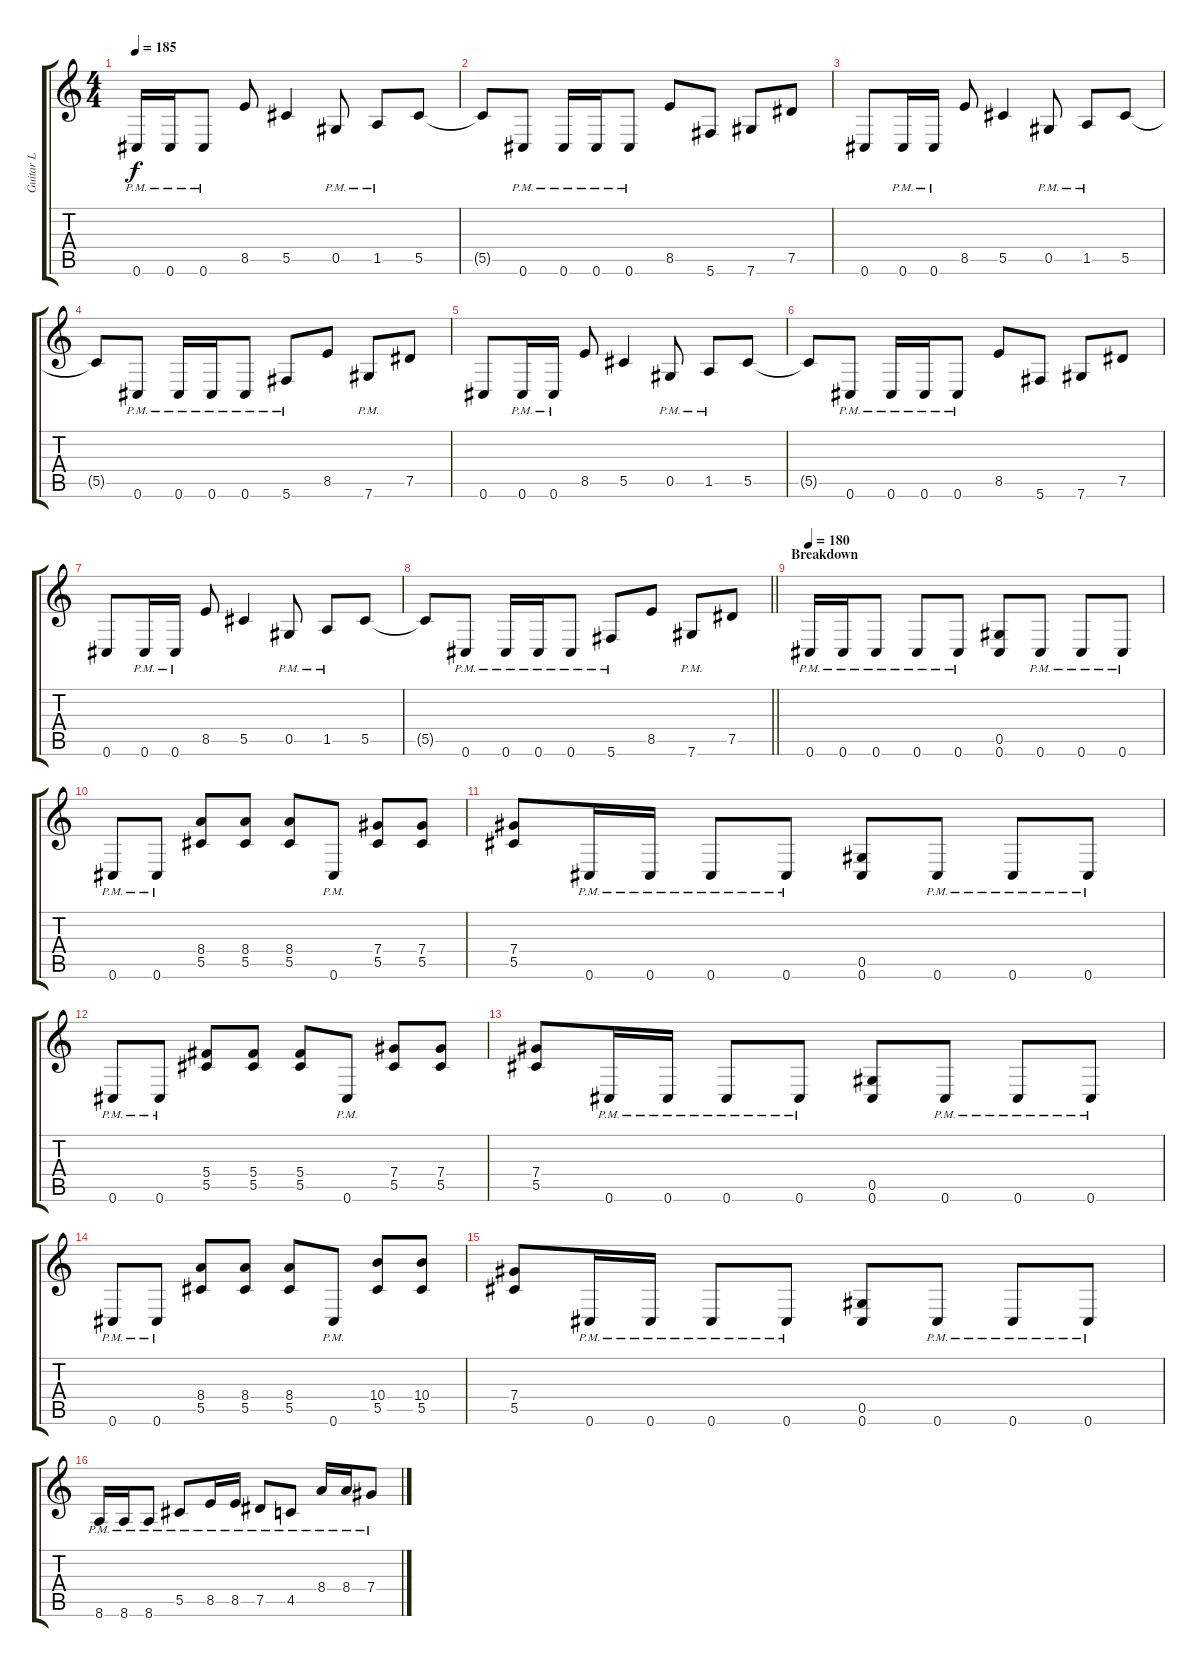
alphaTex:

\track ("Guitar L" "Guitar L") {instrument distortionguitar}
\staff {score tabs}
\tuning (Eb4 Bb3 Gb3 Db3 Ab2 Db2) {hide}
\ts (4 4)
\tempo 185
\clef g2
\ks c
0.6{pm}.16{dy f} 0.6{pm}.16 0.6{pm}.8 8.5.8 5.5.4 0.5{pm}.8 1.5{pm}.8 5.5.8 |
5.5{t}.8 0.6{pm}.8 0.6{pm}.16 0.6{pm}.16 0.6{pm}.8 8.5.8 5.6.8 7.6.8 7.5.8 |
0.6.8 0.6{pm}.16 0.6{pm}.16 8.5.8 5.5.4 0.5{pm}.8 1.5{pm}.8 5.5.8 |
5.5{t}.8 0.6{pm}.8 0.6{pm}.16 0.6{pm}.16 0.6{pm}.8 5.6{pm}.8 8.5.8 7.6{pm}.8 7.5.8 |
0.6.8 0.6{pm}.16 0.6{pm}.16 8.5.8 5.5.4 0.5{pm}.8 1.5{pm}.8 5.5.8 |
5.5{t}.8 0.6{pm}.8 0.6{pm}.16 0.6{pm}.16 0.6{pm}.8 8.5.8 5.6.8 7.6.8 7.5.8 |
0.6.8 0.6{pm}.16 0.6{pm}.16 8.5.8 5.5.4 0.5{pm}.8 1.5{pm}.8 5.5.8 |
\barLineRight lightlight
5.5{t}.8 0.6{pm}.8 0.6{pm}.16 0.6{pm}.16 0.6{pm}.8 5.6{pm}.8 8.5.8 7.6{pm}.8 7.5.8 |
\section ("" "Breakdown")
\tempo 180
0.6{pm}.16 0.6{pm}.16 0.6{pm}.8 0.6{pm}.8 0.6{pm}.8 (0.5 0.6).8 0.6{pm}.8 0.6{pm}.8 0.6{pm}.8 |
0.6{pm}.8 0.6{pm}.8 (8.4 5.5).8 (8.4 5.5).8 (8.4 5.5).8 0.6{pm}.8 (7.4 5.5).8 (7.4 5.5).8 |
(7.4 5.5).8 0.6{pm}.16 0.6{pm}.16 0.6{pm}.8 0.6{pm}.8 (0.5 0.6).8 0.6{pm}.8 0.6{pm}.8 0.6{pm}.8 |
0.6{pm}.8 0.6{pm}.8 (5.4 5.5).8 (5.4 5.5).8 (5.4 5.5).8 0.6{pm}.8 (7.4 5.5).8 (7.4 5.5).8 |
(7.4 5.5).8 0.6{pm}.16 0.6{pm}.16 0.6{pm}.8 0.6{pm}.8 (0.5 0.6).8 0.6{pm}.8 0.6{pm}.8 0.6{pm}.8 |
0.6{pm}.8 0.6{pm}.8 (8.4 5.5).8 (8.4 5.5).8 (8.4 5.5).8 0.6{pm}.8 (10.4 5.5).8 (10.4 5.5).8 |
(7.4 5.5).8 0.6{pm}.16 0.6{pm}.16 0.6{pm}.8 0.6{pm}.8 (0.5 0.6).8 0.6{pm}.8 0.6{pm}.8 0.6{pm}.8 |
8.6{pm}.16 8.6{pm}.16 8.6{pm}.8 5.5{pm}.8 8.5{pm}.16 8.5{pm}.16 7.5{pm}.8 4.5{pm}.8 8.4{pm}.16 8.4{pm}.16 7.4{pm}.8
